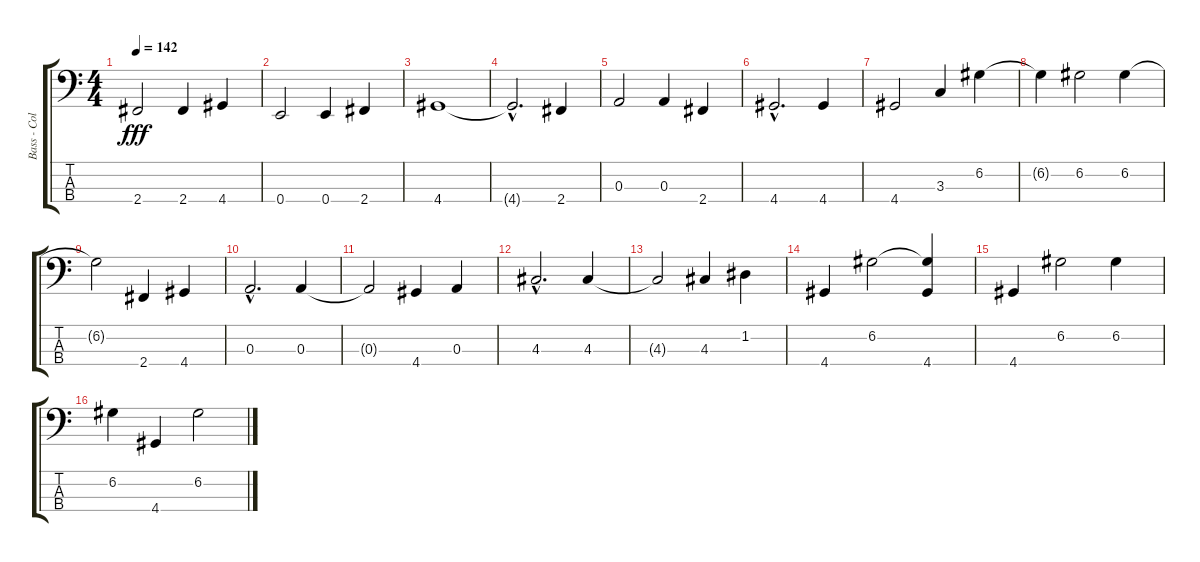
\track ("Bass - Colin Greenwood" "Bass - Col") {instrument acousticbass}
\staff {score tabs}
\tuning (G2 D2 A1 E1) {hide}
\ts (4 4)
\tempo 142
\clef f4
\ks c
2.4.2{dy fff} 2.4.4 4.4.4 |
0.4.2 0.4.4 2.4.4 |
4.4.1 |
4.4{hac t}.2{d} 2.4.4 |
0.3.2 0.3.4 2.4.4 |
4.4{hac}.2{d} 4.4.4 |
4.4.2 3.3.4 6.2.4 |
6.2{t}.4 6.2.2 6.2.4 |
6.2{t}.2 2.4.4 4.4.4 |
0.3{hac}.2{d} 0.3.4 |
0.3{t}.2 4.4.4 0.3.4 |
4.3{hac}.2{d} 4.3.4 |
4.3{t}.2 4.3.4 1.2.4 |
4.4.4 6.2.2 (6.2{t} 4.4).4 |
4.4.4 6.2.2 6.2.4 |
6.2.4 4.4.4 6.2.2
